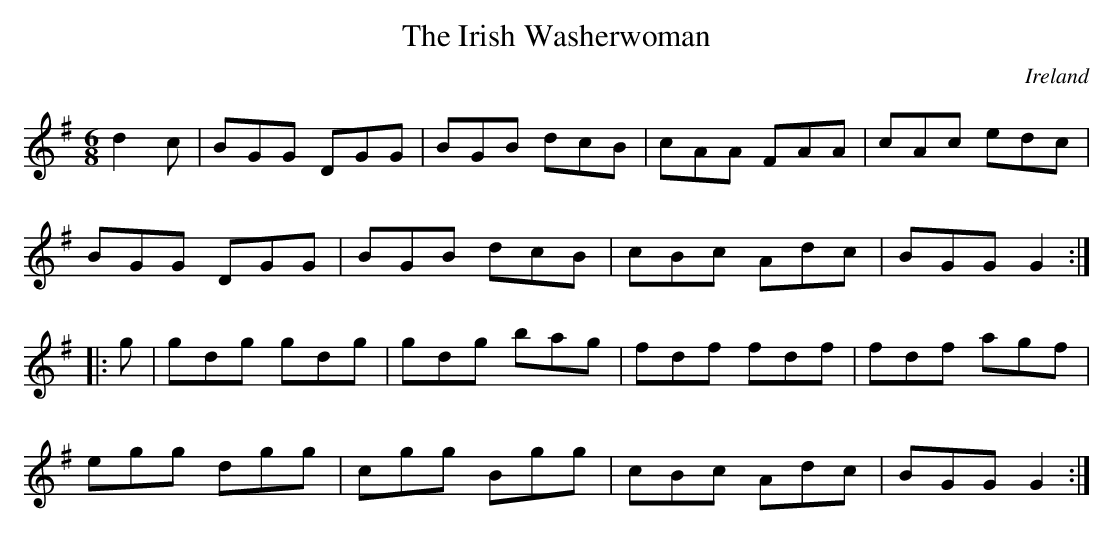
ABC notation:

X:1
T:Irish Washerwoman, The
O:Ireland
O:Scotland
O:England
M:6/8
L:1/8
K:G
d2c|BGG DGG|BGB dcB|cAA FAA|cAc edc|!
BGG DGG|BGB dcB|cBc Adc|BGG G2:|!
|:g|gdg gdg|gdg bag|fdf fdf|fdf agf|!
egg dgg|cgg Bgg|cBc Adc|BGG G2:|!
